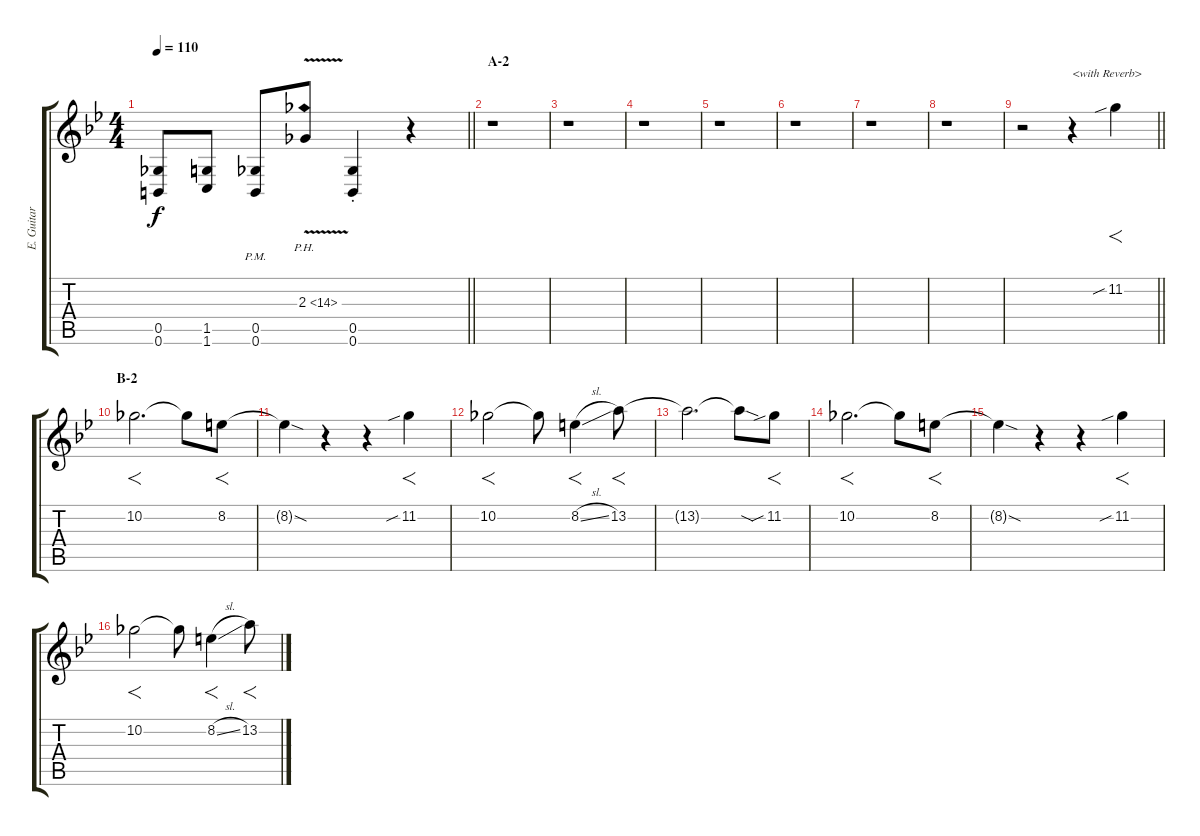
\track ("E. Guitar III" "E. Guitar ") {instrument electricguitarclean}
\staff {score tabs}
\tuning (Db4 Ab3 E3 B2 Gb2 B1) {hide}
\ts (4 4)
\tempo 110
\clef g2
\barLineRight lightlight
\ks bb
(0.5 0.6).8{dy f} (1.5 1.6).8 (0.5{pm} 0.6{pm}).8 2.3{ph 12 v}.8 (0.5{st} 0.6{st}).4 r.4 |
\section ("" "A-2")
r.1 |
r.1 |
r.1 |
r.1 |
r.1 |
r.1 |
r.1 |
\barLineRight lightlight
r.2 r.4{txt "<with Reverb>"} 11.2{sib}.4{f} |
\section ("" "B-2")
10.2.2{f d} 10.2{t}.8 8.2.8{f} |
8.2{sod t}.4 r.4 r.4 11.2{sib}.4{f} |
10.2.2{f} 10.2{t}.8 8.2{sl}.4{f} 13.2.8{f} |
13.2{t}.2{d} 13.2{sod t}.8 11.2{sib}.8{f} |
10.2.2{f d} 10.2{t}.8 8.2.8{f} |
8.2{sod t}.4 r.4 r.4 11.2{sib}.4{f} |
10.2.2{f} 10.2{t}.8 8.2{sl}.4{f} 13.2.8{f}
